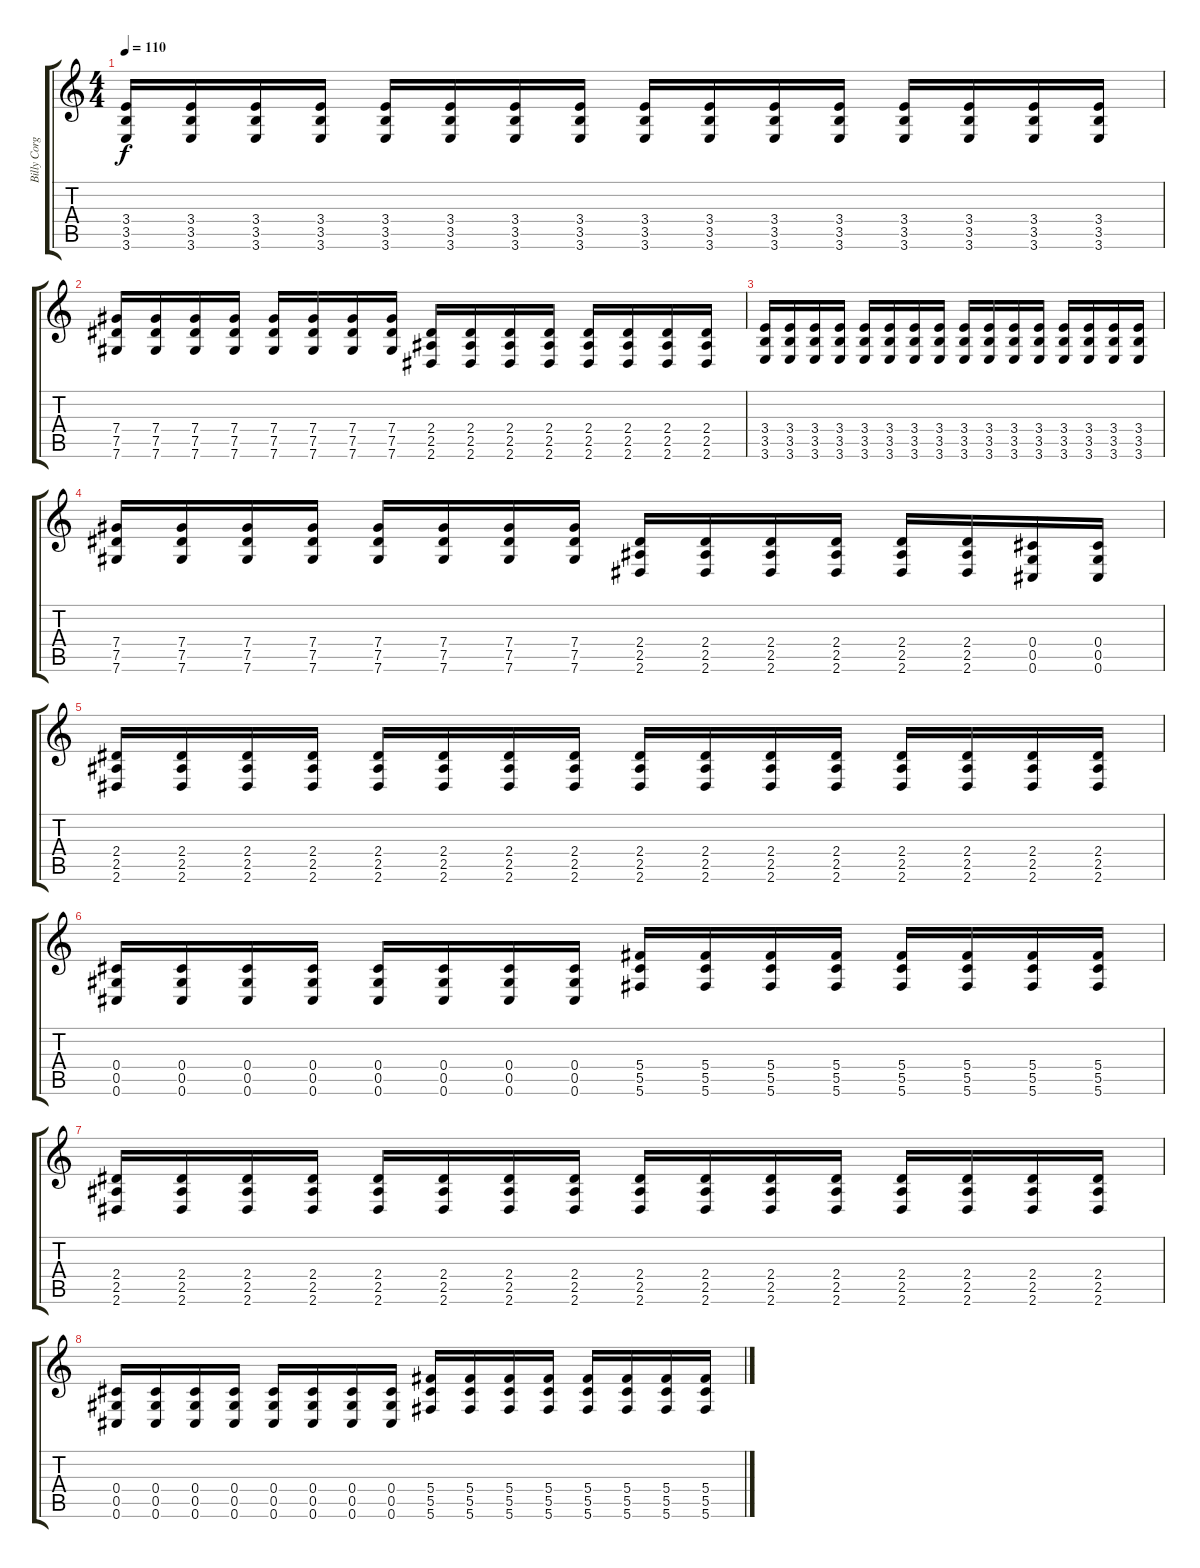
\track ("Billy Corgan" "Billy Corg") {instrument distortionguitar}
\staff {score tabs}
\tuning (Eb4 Bb3 Gb3 Db3 Ab2 Db2) {hide}
\ts (4 4)
\tempo 110
\clef g2
\ks c
(3.4 3.5 3.6).16{dy f} (3.4 3.5 3.6).16 (3.4 3.5 3.6).16 (3.4 3.5 3.6).16 (3.4 3.5 3.6).16 (3.4 3.5 3.6).16 (3.4 3.5 3.6).16 (3.4 3.5 3.6).16 (3.4 3.5 3.6).16 (3.4 3.5 3.6).16 (3.4 3.5 3.6).16 (3.4 3.5 3.6).16 (3.4 3.5 3.6).16 (3.4 3.5 3.6).16 (3.4 3.5 3.6).16 (3.4 3.5 3.6).16 |
(7.4 7.5 7.6).16 (7.4 7.5 7.6).16 (7.4 7.5 7.6).16 (7.4 7.5 7.6).16 (7.4 7.5 7.6).16 (7.4 7.5 7.6).16 (7.4 7.5 7.6).16 (7.4 7.5 7.6).16 (2.4 2.5 2.6).16 (2.4 2.5 2.6).16 (2.4 2.5 2.6).16 (2.4 2.5 2.6).16 (2.4 2.5 2.6).16 (2.4 2.5 2.6).16 (2.4 2.5 2.6).16 (2.4 2.5 2.6).16 |
(3.4 3.5 3.6).16 (3.4 3.5 3.6).16 (3.4 3.5 3.6).16 (3.4 3.5 3.6).16 (3.4 3.5 3.6).16 (3.4 3.5 3.6).16 (3.4 3.5 3.6).16 (3.4 3.5 3.6).16 (3.4 3.5 3.6).16 (3.4 3.5 3.6).16 (3.4 3.5 3.6).16 (3.4 3.5 3.6).16 (3.4 3.5 3.6).16 (3.4 3.5 3.6).16 (3.4 3.5 3.6).16 (3.4 3.5 3.6).16 |
(7.4 7.5 7.6).16 (7.4 7.5 7.6).16 (7.4 7.5 7.6).16 (7.4 7.5 7.6).16 (7.4 7.5 7.6).16 (7.4 7.5 7.6).16 (7.4 7.5 7.6).16 (7.4 7.5 7.6).16 (2.4 2.5 2.6).16 (2.4 2.5 2.6).16 (2.4 2.5 2.6).16 (2.4 2.5 2.6).16 (2.4 2.5 2.6).16 (2.4 2.5 2.6).16 (0.4 0.5 0.6).16 (0.4 0.5 0.6).16 |
(2.4 2.5 2.6).16 (2.4 2.5 2.6).16 (2.4 2.5 2.6).16 (2.4 2.5 2.6).16 (2.4 2.5 2.6).16 (2.4 2.5 2.6).16 (2.4 2.5 2.6).16 (2.4 2.5 2.6).16 (2.4 2.5 2.6).16 (2.4 2.5 2.6).16 (2.4 2.5 2.6).16 (2.4 2.5 2.6).16 (2.4 2.5 2.6).16 (2.4 2.5 2.6).16 (2.4 2.5 2.6).16 (2.4 2.5 2.6).16 |
(0.4 0.5 0.6).16 (0.4 0.5 0.6).16 (0.4 0.5 0.6).16 (0.4 0.5 0.6).16 (0.4 0.5 0.6).16 (0.4 0.5 0.6).16 (0.4 0.5 0.6).16 (0.4 0.5 0.6).16 (5.4 5.5 5.6).16 (5.4 5.5 5.6).16 (5.4 5.5 5.6).16 (5.4 5.5 5.6).16 (5.4 5.5 5.6).16 (5.4 5.5 5.6).16 (5.4 5.5 5.6).16 (5.4 5.5 5.6).16 |
(2.4 2.5 2.6).16 (2.4 2.5 2.6).16 (2.4 2.5 2.6).16 (2.4 2.5 2.6).16 (2.4 2.5 2.6).16 (2.4 2.5 2.6).16 (2.4 2.5 2.6).16 (2.4 2.5 2.6).16 (2.4 2.5 2.6).16 (2.4 2.5 2.6).16 (2.4 2.5 2.6).16 (2.4 2.5 2.6).16 (2.4 2.5 2.6).16 (2.4 2.5 2.6).16 (2.4 2.5 2.6).16 (2.4 2.5 2.6).16 |
(0.4 0.5 0.6).16 (0.4 0.5 0.6).16 (0.4 0.5 0.6).16 (0.4 0.5 0.6).16 (0.4 0.5 0.6).16 (0.4 0.5 0.6).16 (0.4 0.5 0.6).16 (0.4 0.5 0.6).16 (5.4 5.5 5.6).16 (5.4 5.5 5.6).16 (5.4 5.5 5.6).16 (5.4 5.5 5.6).16 (5.4 5.5 5.6).16 (5.4 5.5 5.6).16 (5.4 5.5 5.6).16 (5.4 5.5 5.6).16
